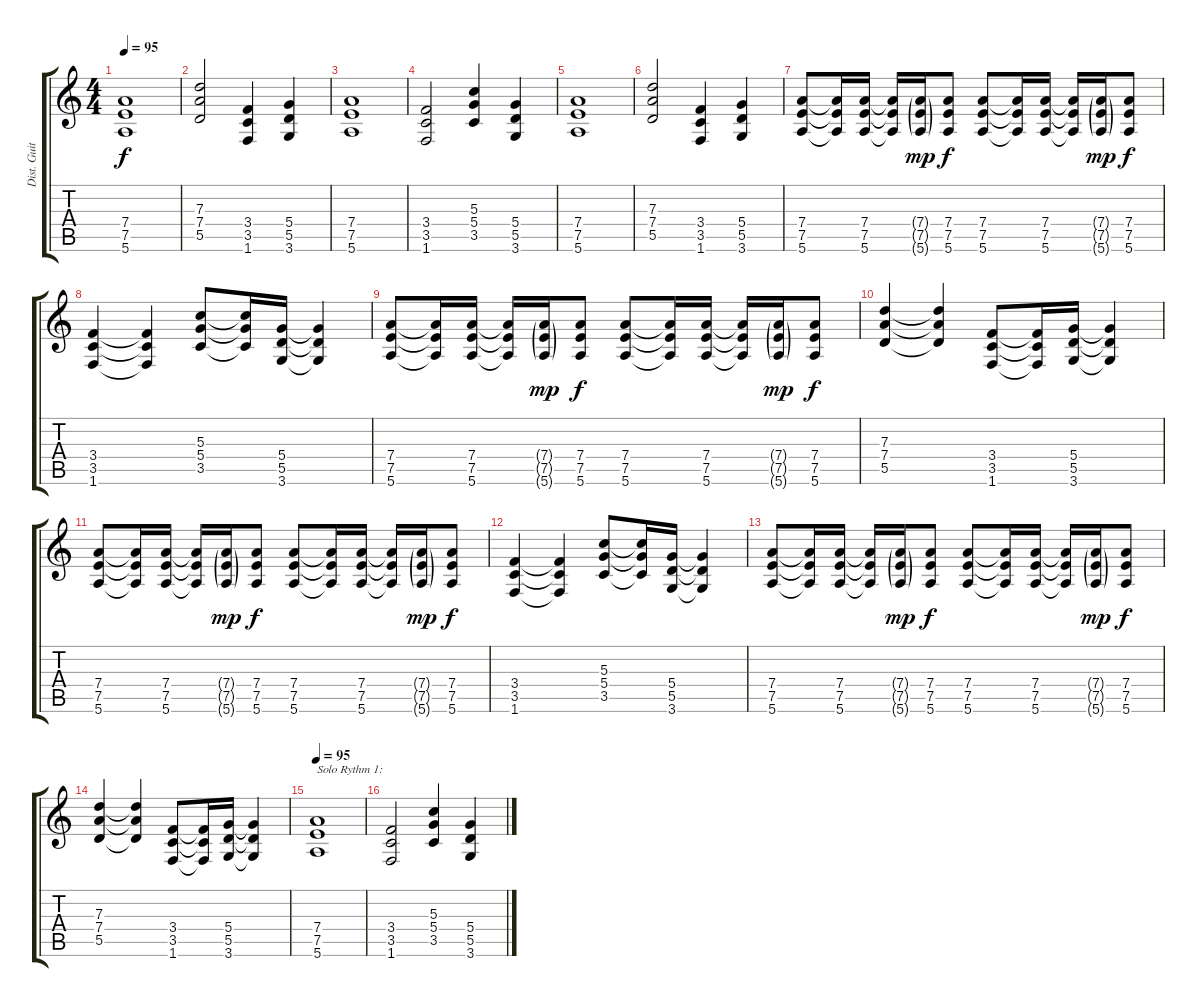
\track ("Dist. Guitar 2" "Dist. Guit") {instrument distortionguitar}
\staff {score tabs}
\tuning (E4 B3 G3 D3 A2 E2) {hide}
\ts (4 4)
\tempo 95
\clef g2
\ks c
(7.4 7.5 5.6).1{dy f} |
(7.3 7.4 5.5).2 (3.4 3.5 1.6).4 (5.4 5.5 3.6).4 |
(7.4 7.5 5.6).1 |
(3.4 3.5 1.6).2 (5.3 5.4 3.5).4 (5.4 5.5 3.6).4 |
(7.4 7.5 5.6).1 |
(7.3 7.4 5.5).2 (3.4 3.5 1.6).4 (5.4 5.5 3.6).4 |
(7.4 7.5 5.6).8 (7.4{t} 7.5{t} 5.6{t}).16 (7.4 7.5 5.6).16 (7.4{t} 7.5{t} 5.6{t}).16 (7.4{g} 7.5{g} 5.6{g}).16{dy mp} (7.4 7.5 5.6).8{dy f} (7.4 7.5 5.6).8 (7.4{t} 7.5{t} 5.6{t}).16 (7.4 7.5 5.6).16 (7.4{t} 7.5{t} 5.6{t}).16 (7.4{g} 7.5{g} 5.6{g}).16{dy mp} (7.4 7.5 5.6).8{dy f} |
(3.4 3.5 1.6).4 (3.4{t} 3.5{t} 1.6{t}).4 (5.3 5.4 3.5).8 (5.3{t} 5.4{t} 3.5{t}).16 (5.4 5.5 3.6).16 (5.4{t} 5.5{t} 3.6{t}).4 |
(7.4 7.5 5.6).8 (7.4{t} 7.5{t} 5.6{t}).16 (7.4 7.5 5.6).16 (7.4{t} 7.5{t} 5.6{t}).16 (7.4{g} 7.5{g} 5.6{g}).16{dy mp} (7.4 7.5 5.6).8{dy f} (7.4 7.5 5.6).8 (7.4{t} 7.5{t} 5.6{t}).16 (7.4 7.5 5.6).16 (7.4{t} 7.5{t} 5.6{t}).16 (7.4{g} 7.5{g} 5.6{g}).16{dy mp} (7.4 7.5 5.6).8{dy f} |
(7.3 7.4 5.5).4 (7.3{t} 7.4{t} 5.5{t}).4 (3.4 3.5 1.6).8 (3.4{t} 3.5{t} 1.6{t}).16 (5.4 5.5 3.6).16 (5.4{t} 5.5{t} 3.6{t}).4 |
(7.4 7.5 5.6).8 (7.4{t} 7.5{t} 5.6{t}).16 (7.4 7.5 5.6).16 (7.4{t} 7.5{t} 5.6{t}).16 (7.4{g} 7.5{g} 5.6{g}).16{dy mp} (7.4 7.5 5.6).8{dy f} (7.4 7.5 5.6).8 (7.4{t} 7.5{t} 5.6{t}).16 (7.4 7.5 5.6).16 (7.4{t} 7.5{t} 5.6{t}).16 (7.4{g} 7.5{g} 5.6{g}).16{dy mp} (7.4 7.5 5.6).8{dy f} |
(3.4 3.5 1.6).4 (3.4{t} 3.5{t} 1.6{t}).4 (5.3 5.4 3.5).8 (5.3{t} 5.4{t} 3.5{t}).16 (5.4 5.5 3.6).16 (5.4{t} 5.5{t} 3.6{t}).4 |
(7.4 7.5 5.6).8 (7.4{t} 7.5{t} 5.6{t}).16 (7.4 7.5 5.6).16 (7.4{t} 7.5{t} 5.6{t}).16 (7.4{g} 7.5{g} 5.6{g}).16{dy mp} (7.4 7.5 5.6).8{dy f} (7.4 7.5 5.6).8 (7.4{t} 7.5{t} 5.6{t}).16 (7.4 7.5 5.6).16 (7.4{t} 7.5{t} 5.6{t}).16 (7.4{g} 7.5{g} 5.6{g}).16{dy mp} (7.4 7.5 5.6).8{dy f} |
(7.3 7.4 5.5).4 (7.3{t} 7.4{t} 5.5{t}).4 (3.4 3.5 1.6).8 (3.4{t} 3.5{t} 1.6{t}).16 (5.4 5.5 3.6).16 (5.4{t} 5.5{t} 3.6{t}).4 |
\tempo 95
(7.4 7.5 5.6).1{txt "Solo Rythm 1:"} |
(3.4 3.5 1.6).2 (5.3 5.4 3.5).4 (5.4 5.5 3.6).4
